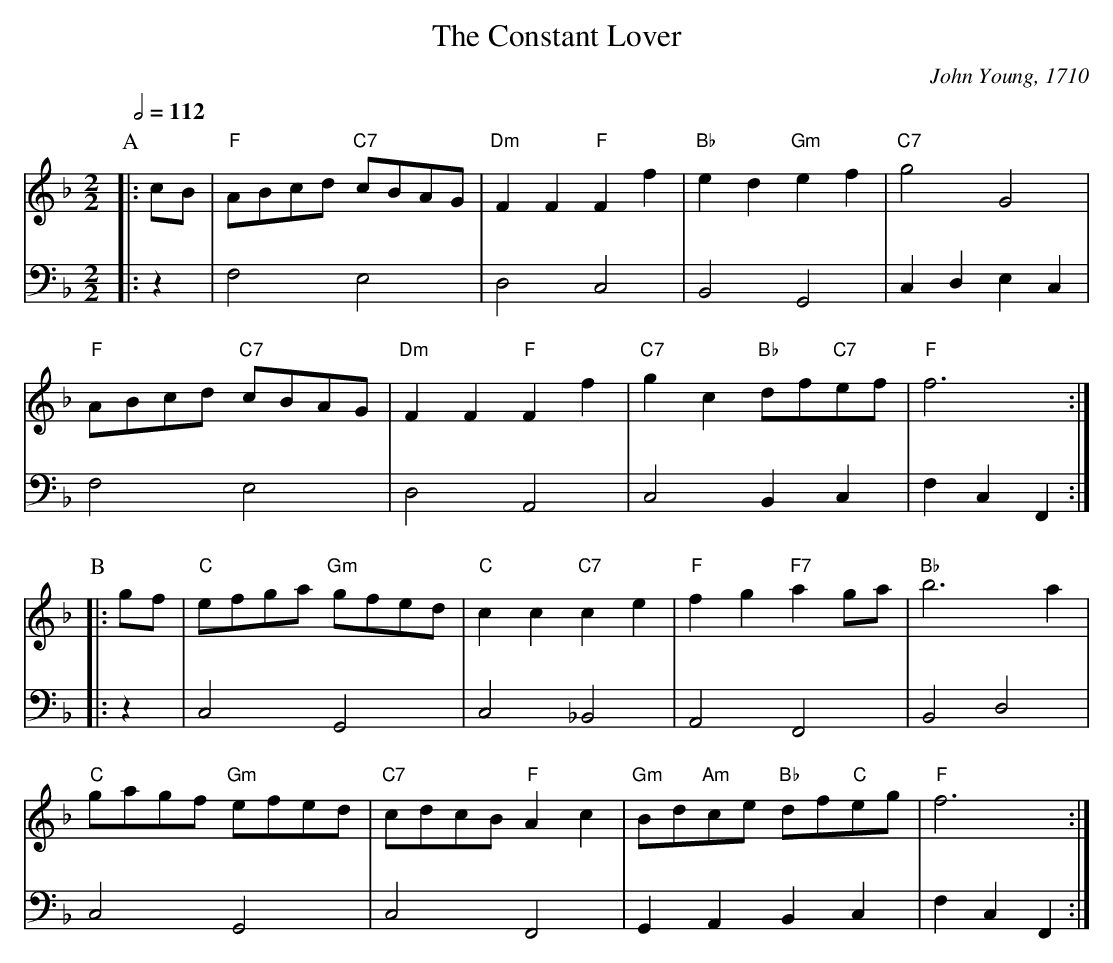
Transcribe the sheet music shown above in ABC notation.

X:1
T:The Constant Lover
C:John Young, 1710
M:2/2
L:1/8
Q:1/2=112
K:F
P:A
V:1
|: cB | "F"ABcd "C7"cBAG | "Dm"F2F2 "F"F2f2 | "Bb"e2d2 "Gm"e2f2 | "C7"g4 G4 |
"F"ABcd "C7"cBAG | "Dm"F2F2 "F"F2f2 | "C7"g2c2 "Bb"df"C7"ef | "F"f6 :|
V:2 bass octave=-2
|: z2 | f4 e4 | d4 c4 | B4 G4 | c2d2 e2c2 |
f4 e4 | d4 A4 | c4 B2c2 | f2c2 F2 :|
P:B
V:1
|: gf | "C"efga "Gm"gfed | "C"c2c2 "C7"c2e2 | "F"f2g2 "F7"a2ga | "Bb"b6a2 |
"C"gagf "Gm"efed | "C7"cdcB "F"A2c2 | "Gm"Bd"Am"ce "Bb"df"C"eg | "F"f6 :|
V:2
|: z2 | c4 G4 | c4 _B4 | A4 F4 | B4 d4 |
c4G4 | c4 F4 | G2A2 B2c2 | f2c2 F2 :|
